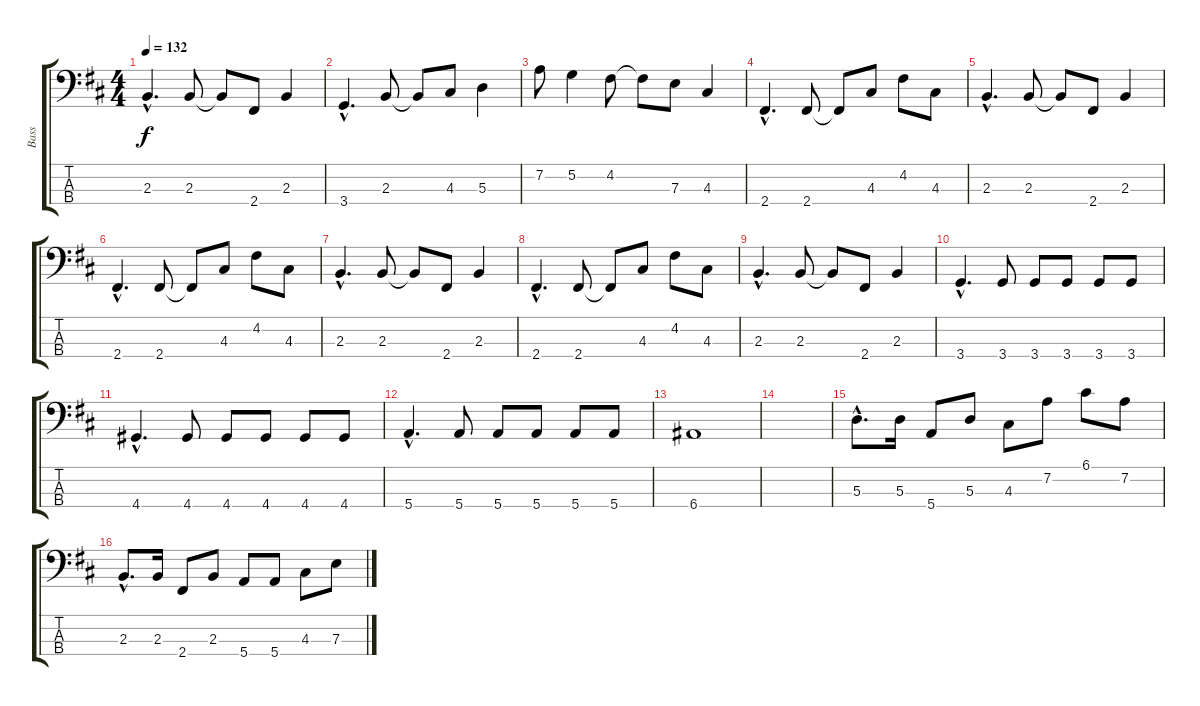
\track ("Bass" "Bass") {instrument electricbasspick}
\staff {score tabs}
\tuning (G2 D2 A1 E1) {hide}
\ts (4 4)
\tempo 132
\clef f4
\ks d
2.3{hac}.4{d dy f} 2.3.8 2.3{t}.8 2.4.8 2.3.4 |
3.4{hac}.4{d} 2.3.8 2.3{t}.8 4.3.8 5.3.4 |
7.2.8 5.2.4 4.2.8 4.2{t}.8 7.3.8 4.3.4 |
2.4{hac}.4{d} 2.4.8 2.4{t}.8 4.3.8 4.2.8 4.3.8 |
2.3{hac}.4{d} 2.3.8 2.3{t}.8 2.4.8 2.3.4 |
2.4{hac}.4{d} 2.4.8 2.4{t}.8 4.3.8 4.2.8 4.3.8 |
2.3{hac}.4{d} 2.3.8 2.3{t}.8 2.4.8 2.3.4 |
2.4{hac}.4{d} 2.4.8 2.4{t}.8 4.3.8 4.2.8 4.3.8 |
2.3{hac}.4{d} 2.3.8 2.3{t}.8 2.4.8 2.3.4 |
3.4{hac}.4{d} 3.4.8 3.4.8 3.4.8 3.4.8 3.4.8 |
4.4{hac}.4{d} 4.4.8 4.4.8 4.4.8 4.4.8 4.4.8 |
5.4{hac}.4{d} 5.4.8 5.4.8 5.4.8 5.4.8 5.4.8 |
6.4.1 |
|
5.3{hac}.8{d} 5.3.16 5.4.8 5.3.8 4.3.8 7.2.8 6.1.8 7.2.8 |
2.3{hac}.8{d} 2.3.16 2.4.8 2.3.8 5.4.8 5.4.8 4.3.8 7.3.8
